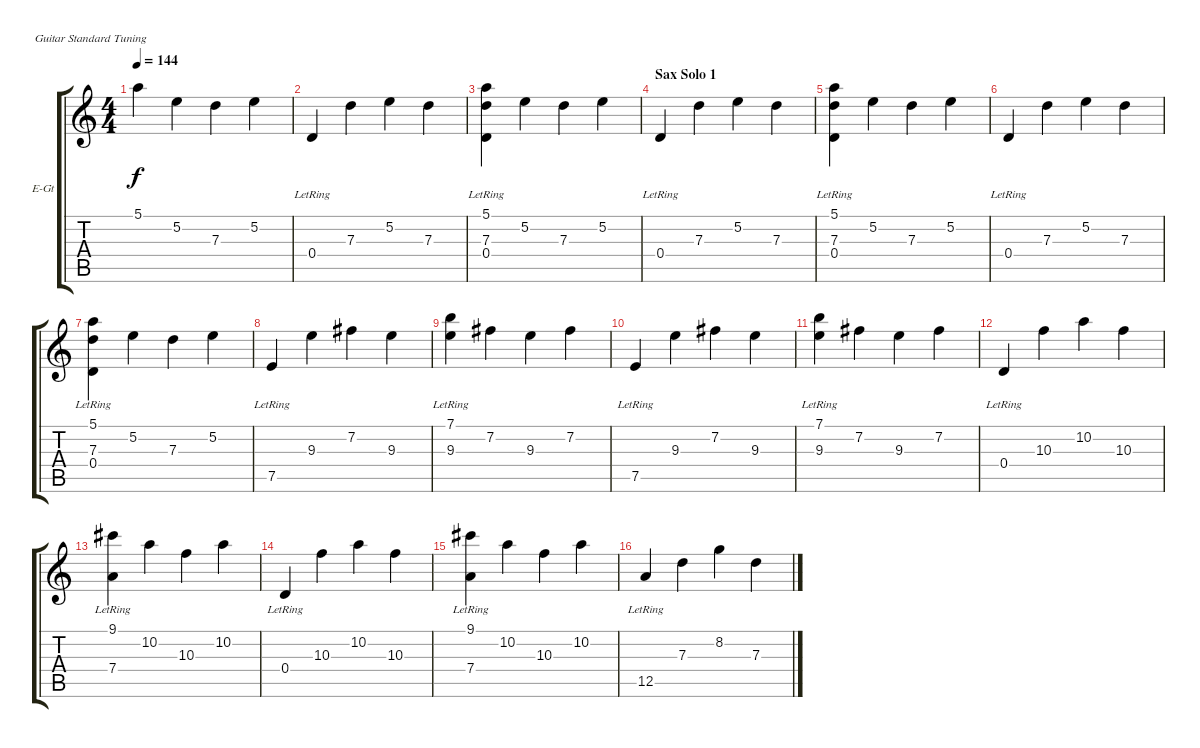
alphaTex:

\bracketExtendMode groupsimilarinstruments
\firstSystemTrackNameOrientation horizontal
\otherSystemsTrackNameOrientation horizontal
\track ("Guitar (Gilmour)" "E-Gt") {multiBarRest instrument electricguitarjazz}
\staff {score tabs}
\tuning (E4 B3 G3 D3 A2 E2)
\ts (4 4)
\tempo 144
\clef g2
\ks c
5.1.4{dy f} 5.2.4 7.3.4 5.2.4 |
0.4{lr}.4 7.3.4 5.2.4 7.3.4 |
(5.1 7.3{lr} 0.4{lr}).4 5.2.4 7.3.4 5.2.4 |
\section ("" "Sax Solo 1")
0.4{lr}.4 7.3.4 5.2.4 7.3.4 |
(5.1 7.3{lr} 0.4{lr}).4 5.2.4 7.3.4 5.2.4 |
0.4{lr}.4 7.3.4 5.2.4 7.3.4 |
(5.1 7.3{lr} 0.4{lr}).4 5.2.4 7.3.4 5.2.4 |
7.5{lr}.4 9.3.4 7.2.4 9.3.4 |
(7.1 9.3{lr}).4 7.2.4 9.3.4 7.2.4 |
7.5{lr}.4 9.3.4 7.2.4 9.3.4 |
(7.1 9.3{lr}).4 7.2.4 9.3.4 7.2.4 |
0.4{lr}.4 10.3.4 10.2.4 10.3.4 |
(9.1 7.4{lr}).4 10.2.4 10.3.4 10.2.4 |
0.4{lr}.4 10.3.4 10.2.4 10.3.4 |
(9.1 7.4{lr}).4 10.2.4 10.3.4 10.2.4 |
12.5{lr}.4 7.3.4 8.2.4 7.3.4
